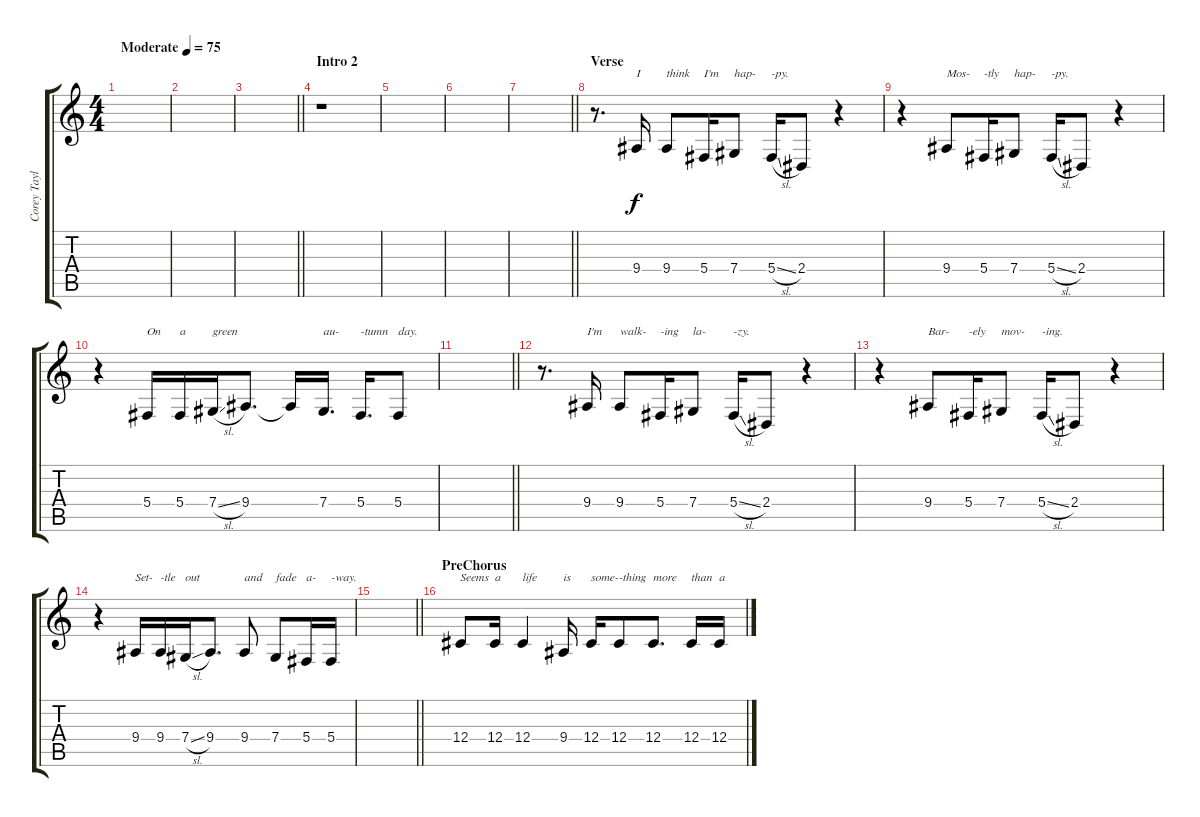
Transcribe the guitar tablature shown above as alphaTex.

\track ("Corey Taylor" "Corey Tayl") {instrument lead2sawtooth}
\staff {score tabs}
\tuning (Eb4 Bb3 Gb3 Db3 Ab2 Db2) {hide}
\ts (4 4)
\tempo (75 "Moderate")
\clef g2
\ks c
|
|
\barLineRight lightlight
|
\section ("" "Intro 2")
r.1 |
|
|
\barLineRight lightlight
|
\section ("" "Verse")
r.8{d} 9.4.16{txt "I"} 9.4.8{txt "think"} 5.4.16{txt "I'm"} 7.4.8{txt "hap-"} 5.4{sl}.16{txt "-py."} 2.4.8 r.4 |
r.4 9.4.8{txt "Mos-"} 5.4.16{txt "-tly"} 7.4.8{txt "hap-"} 5.4{sl}.16{txt "-py."} 2.4.8 r.4 |
r.4 5.4.16{txt "On"} 5.4.16{txt "a"} 7.4{sl}.16{txt "green"} 9.4.8{d} 9.4{t}.16 7.4.16{d txt "au-"} 5.4.16{d txt "-tumn"} 5.4.8{txt "day."} |
\barLineRight lightlight
|
r.8{d} 9.4.16{txt "I'm"} 9.4.8{txt "walk-"} 5.4.16{txt "-ing"} 7.4.8{txt "la-"} 5.4{sl}.16{txt "-zy."} 2.4.8 r.4 |
r.4 9.4.8{txt "Bar-"} 5.4.16{txt "-ely"} 7.4.8{txt "mov-"} 5.4{sl}.16{txt "-ing."} 2.4.8 r.4 |
r.4 9.4.16{txt "Set-"} 9.4.16{txt "-tle"} 7.4{sl}.16{txt "out"} 9.4.8{d} 9.4.8{txt "and"} 7.4.8{txt "fade"} 5.4.16{txt "a-"} 5.4.16{txt "-way."} |
\barLineRight lightlight
|
\section ("" "PreChorus")
12.4.8{txt "Seems"} 12.4.16{txt "a"} 12.4.4{txt "life"} 9.4.16{txt "is"} 12.4.16{txt "some-"} 12.4.8{txt "-thing"} 12.4.8{d txt "more"} 12.4.16{txt "than"} 12.4.16{txt "a"}
